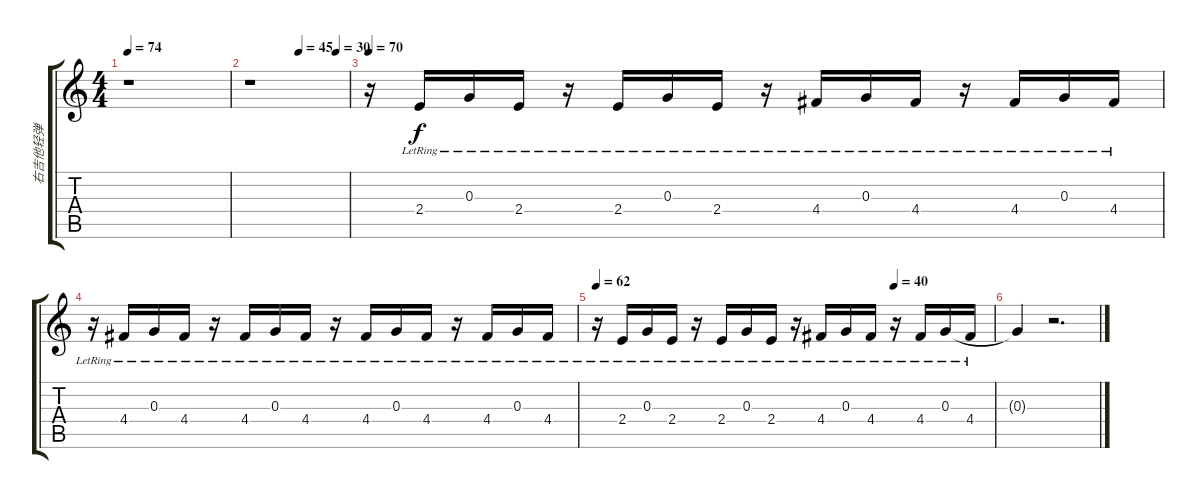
\track ("右吉他轻弹" "右吉他轻弹") {instrument acousticguitarsteel}
\staff {score tabs}
\tuning (E4 B3 G3 D3 A2 E2) {hide}
\ts (4 4)
\tempo 74
\clef g2
\ks c
r.1{dy f} |
\tempo (45 0.5)
\tempo (30 0.875)
r.1 |
\tempo 70
r.16 2.4{lr}.16 0.3{lr}.16 2.4{lr}.16 r.16 2.4{lr}.16 0.3{lr}.16 2.4{lr}.16 r.16 4.4{lr}.16 0.3{lr}.16 4.4{lr}.16 r.16 4.4{lr}.16 0.3{lr}.16 4.4{lr}.16 |
r.16 4.4{lr}.16 0.3{lr}.16 4.4{lr}.16 r.16 4.4{lr}.16 0.3{lr}.16 4.4{lr}.16 r.16 4.4{lr}.16 0.3{lr}.16 4.4{lr}.16 r.16 4.4{lr}.16 0.3{lr}.16 4.4{lr}.16 |
\tempo 62
\tempo (40 0.75)
r.16 2.4{lr}.16 0.3{lr}.16 2.4{lr}.16 r.16 2.4{lr}.16 0.3{lr}.16 2.4{lr}.16 r.16 4.4{lr}.16 0.3{lr}.16 4.4{lr}.16 r.16 4.4{lr}.16 0.3{lr}.16 4.4{lr}.16 |
0.3{t}.4 r.2{d}
